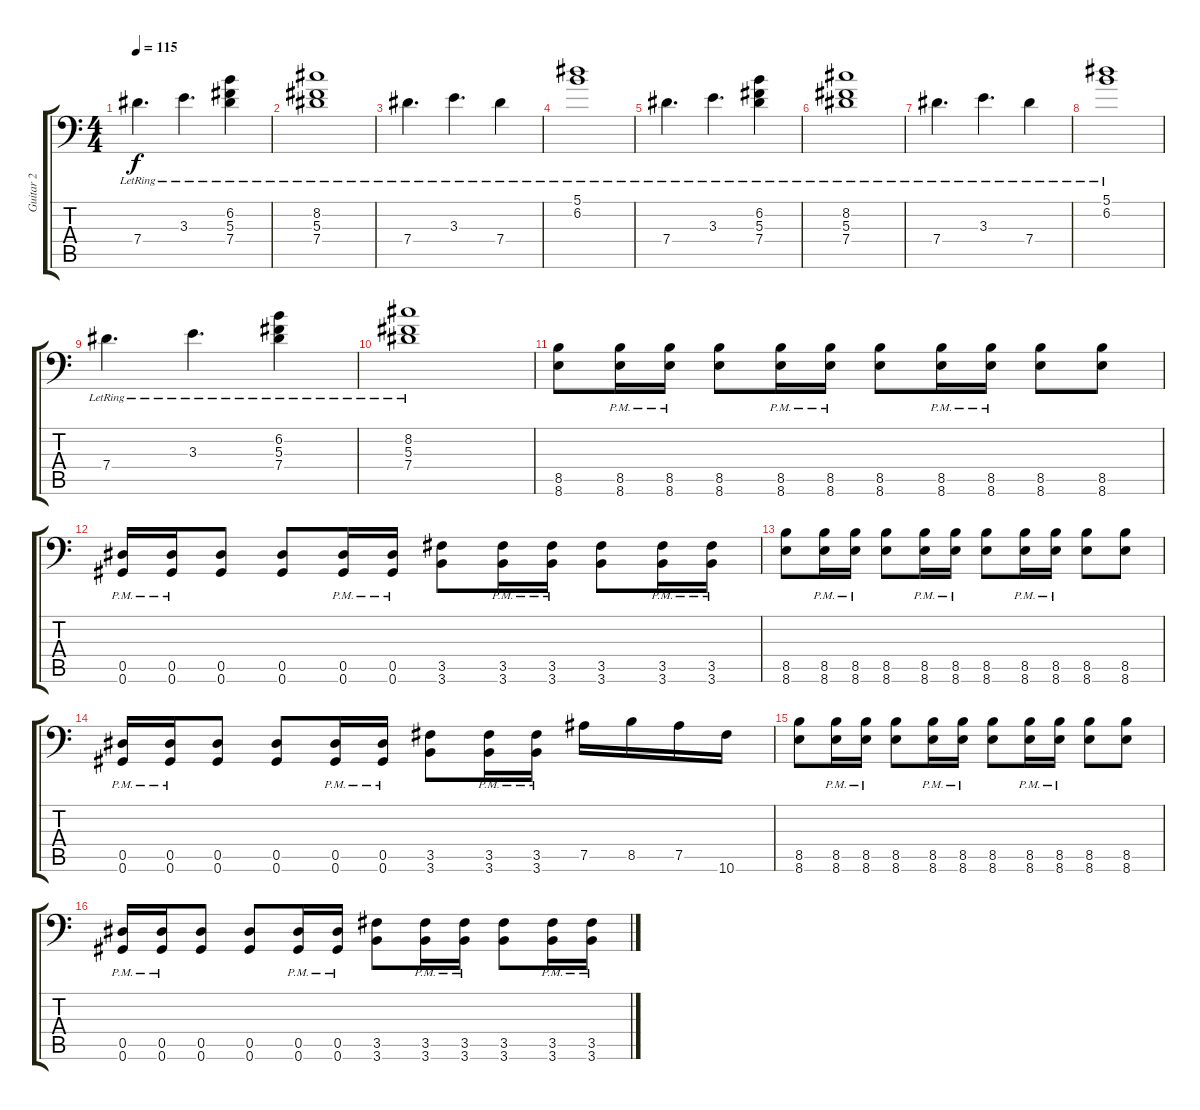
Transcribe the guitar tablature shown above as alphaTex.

\track ("Guitar 2" "Guitar 2") {instrument distortionguitar}
\staff {score tabs}
\tuning (Bb3 F3 Db3 Ab2 Eb2 Ab1) {hide}
\ts (4 4)
\tempo 115
\clef f4
\ks c
7.4{lr}.4{d dy f} 3.3{lr}.4{d} (6.2{lr} 5.3{lr} 7.4{lr}).4 |
(8.2{lr} 5.3{lr} 7.4{lr}).1 |
7.4{lr}.4{d} 3.3{lr}.4{d} 7.4{lr}.4 |
(5.1{lr} 6.2{lr}).1 |
7.4{lr}.4{d} 3.3{lr}.4{d} (6.2{lr} 5.3{lr} 7.4{lr}).4 |
(8.2{lr} 5.3{lr} 7.4{lr}).1 |
7.4{lr}.4{d} 3.3{lr}.4{d} 7.4{lr}.4 |
(5.1{lr} 6.2{lr}).1 |
7.4{lr}.4{d} 3.3{lr}.4{d} (6.2{lr} 5.3{lr} 7.4{lr}).4 |
(8.2{lr} 5.3{lr} 7.4{lr}).1 |
(8.5 8.6).8{instrument distortionguitar} (8.5{pm} 8.6{pm}).16 (8.5{pm} 8.6{pm}).16 (8.5 8.6).8 (8.5{pm} 8.6{pm}).16 (8.5{pm} 8.6{pm}).16 (8.5 8.6).8 (8.5{pm} 8.6{pm}).16 (8.5{pm} 8.6{pm}).16 (8.5 8.6).8 (8.5 8.6).8 |
(0.5{pm} 0.6{pm}).16 (0.5{pm} 0.6{pm}).16 (0.5 0.6).8 (0.5 0.6).8 (0.5{pm} 0.6{pm}).16 (0.5{pm} 0.6{pm}).16 (3.5 3.6).8 (3.5{pm} 3.6{pm}).16 (3.5{pm} 3.6{pm}).16 (3.5 3.6).8 (3.5{pm} 3.6{pm}).16 (3.5{pm} 3.6{pm}).16 |
(8.5 8.6).8 (8.5{pm} 8.6{pm}).16 (8.5{pm} 8.6{pm}).16 (8.5 8.6).8 (8.5{pm} 8.6{pm}).16 (8.5{pm} 8.6{pm}).16 (8.5 8.6).8 (8.5{pm} 8.6{pm}).16 (8.5{pm} 8.6{pm}).16 (8.5 8.6).8 (8.5 8.6).8 |
(0.5{pm} 0.6{pm}).16 (0.5{pm} 0.6{pm}).16 (0.5 0.6).8 (0.5 0.6).8 (0.5{pm} 0.6{pm}).16 (0.5{pm} 0.6{pm}).16 (3.5 3.6).8 (3.5{pm} 3.6{pm}).16 (3.5{pm} 3.6{pm}).16 7.5.16 8.5.16 7.5.16 10.6.16 |
(8.5 8.6).8 (8.5{pm} 8.6{pm}).16 (8.5{pm} 8.6{pm}).16 (8.5 8.6).8 (8.5{pm} 8.6{pm}).16 (8.5{pm} 8.6{pm}).16 (8.5 8.6).8 (8.5{pm} 8.6{pm}).16 (8.5{pm} 8.6{pm}).16 (8.5 8.6).8 (8.5 8.6).8 |
(0.5{pm} 0.6{pm}).16 (0.5{pm} 0.6{pm}).16 (0.5 0.6).8 (0.5 0.6).8 (0.5{pm} 0.6{pm}).16 (0.5{pm} 0.6{pm}).16 (3.5 3.6).8 (3.5{pm} 3.6{pm}).16 (3.5{pm} 3.6{pm}).16 (3.5 3.6).8 (3.5{pm} 3.6{pm}).16 (3.5{pm} 3.6{pm}).16
